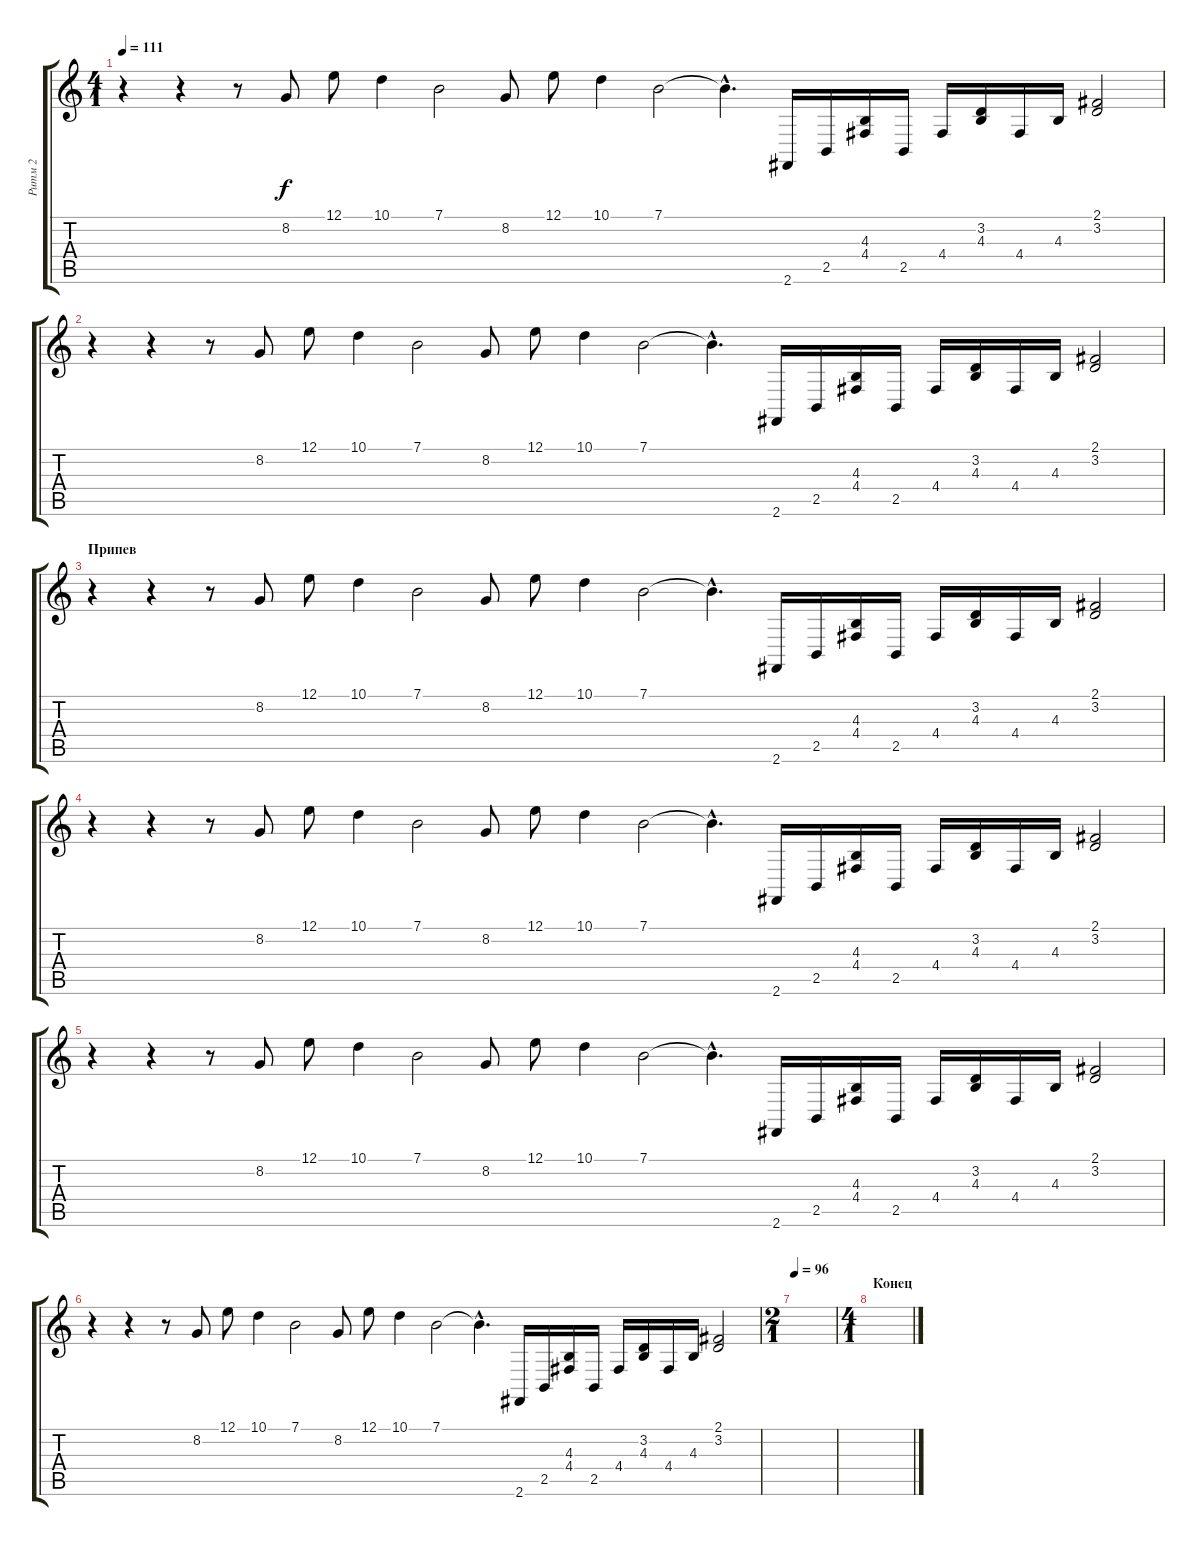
\track ("Ритм 2" "Ритм 2") {instrument acousticgrandpiano}
\staff {score tabs}
\tuning (E4 B3 G3 D3 A2 E2) {hide}
\ts (4 1)
\tempo 111
\clef g2
\ks c
r.4{dy f} r.4 r.8 8.2.8 12.1.8 10.1.4 7.1.2 8.2.8 12.1.8 10.1.4 7.1.2 7.1{hac t}.4{d} 2.6.16 2.5.16 (4.3 4.4).16 2.5.16 4.4.16 (3.2 4.3).16 4.4.16 4.3.16 (2.1 3.2).2 |
r.4 r.4 r.8 8.2.8 12.1.8 10.1.4 7.1.2 8.2.8 12.1.8 10.1.4 7.1.2 7.1{hac t}.4{d} 2.6.16 2.5.16 (4.3 4.4).16 2.5.16 4.4.16 (3.2 4.3).16 4.4.16 4.3.16 (2.1 3.2).2 |
\section ("" "Припев")
r.4 r.4 r.8 8.2.8 12.1.8 10.1.4 7.1.2 8.2.8 12.1.8 10.1.4 7.1.2 7.1{hac t}.4{d} 2.6.16 2.5.16 (4.3 4.4).16 2.5.16 4.4.16 (3.2 4.3).16 4.4.16 4.3.16 (2.1 3.2).2 |
r.4 r.4 r.8 8.2.8 12.1.8 10.1.4 7.1.2 8.2.8 12.1.8 10.1.4 7.1.2 7.1{hac t}.4{d} 2.6.16 2.5.16 (4.3 4.4).16 2.5.16 4.4.16 (3.2 4.3).16 4.4.16 4.3.16 (2.1 3.2).2 |
r.4 r.4 r.8 8.2.8 12.1.8 10.1.4 7.1.2 8.2.8 12.1.8 10.1.4 7.1.2 7.1{hac t}.4{d} 2.6.16 2.5.16 (4.3 4.4).16 2.5.16 4.4.16 (3.2 4.3).16 4.4.16 4.3.16 (2.1 3.2).2 |
r.4 r.4 r.8 8.2.8 12.1.8 10.1.4 7.1.2 8.2.8 12.1.8 10.1.4 7.1.2 7.1{hac t}.4{d} 2.6.16 2.5.16 (4.3 4.4).16 2.5.16 4.4.16 (3.2 4.3).16 4.4.16 4.3.16 (2.1 3.2).2 |
\ts (2 1)
\tempo 96
|
\ts (4 1)
\section ("" "Конец")
